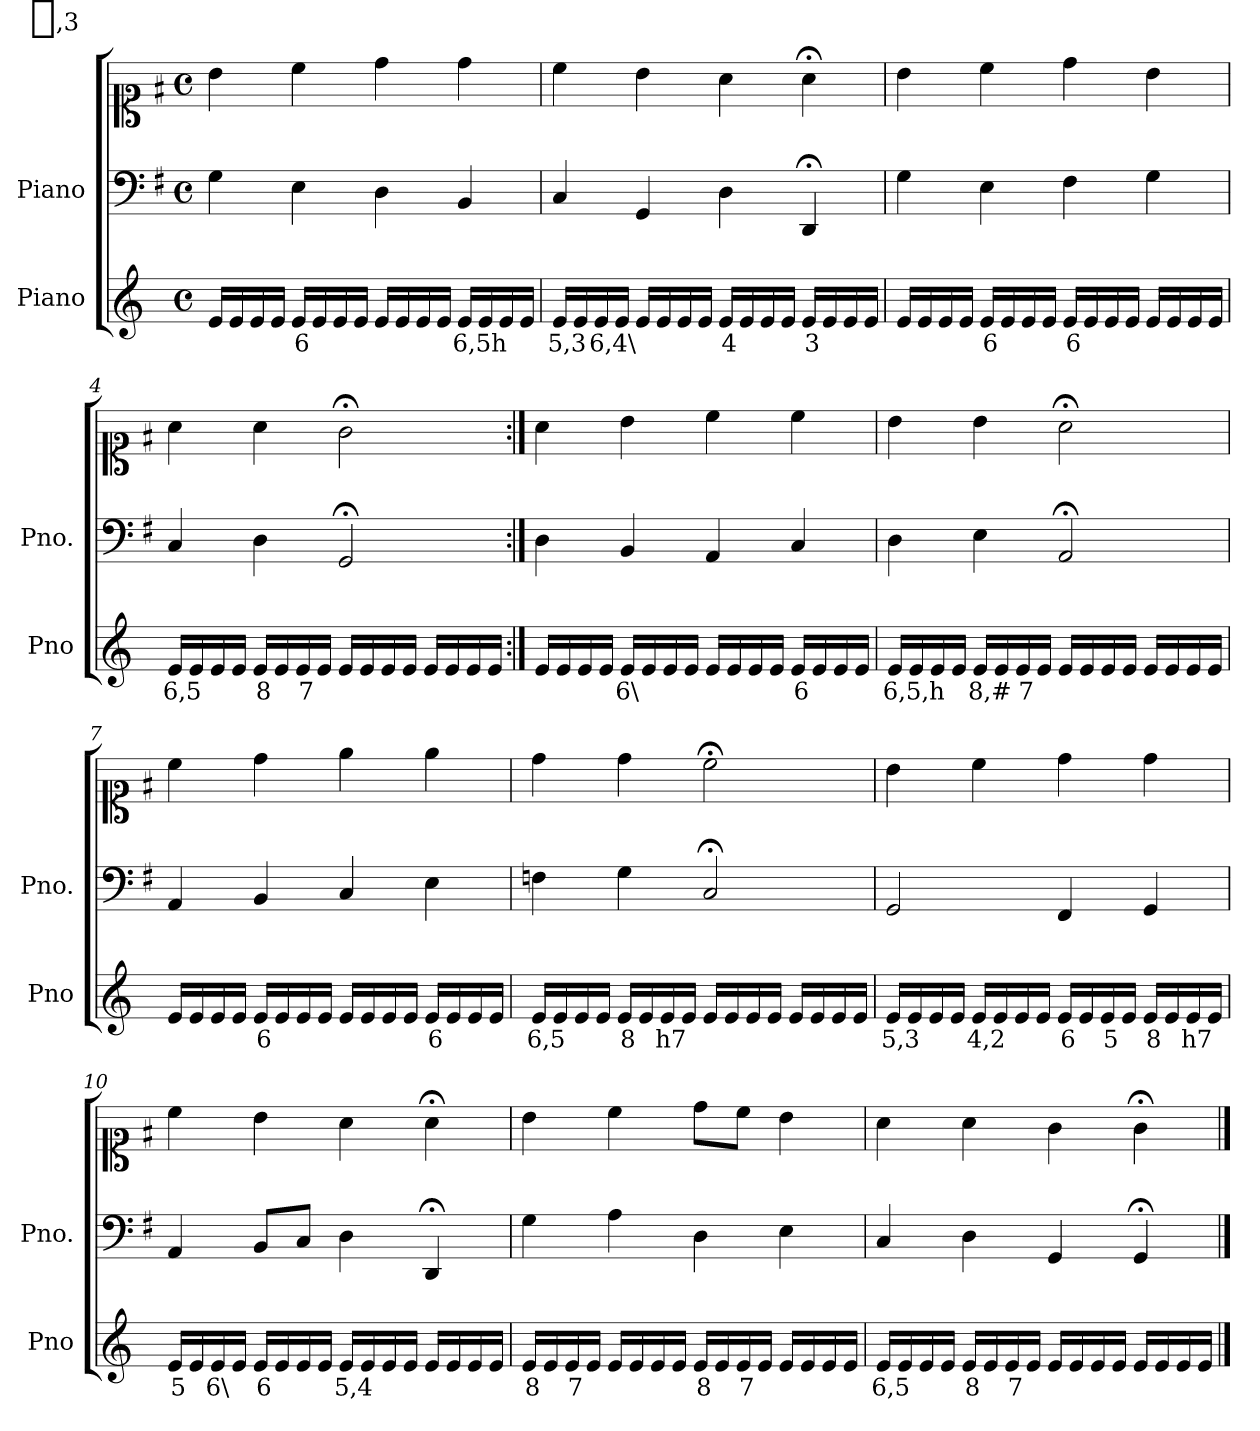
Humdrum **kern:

**kern	**text	**kern	**kern
*part2	*part2	*part1	*part1
*staff3	*staff3	*staff2	*staff1
*I"Piano	*	*I"Piano	*
*I'Pno	*	*I'Pno.	*
*clefG2	*	*clefF4	*clefC1
*k[]	*	*k[f#]	*k[f#]
*M4/4	*	*M4/4	*M4/4
*met(c)	*	*met(c)	*met(c)
=1	=1	=1	=1
16e/LL	.	4G\	4b\
16e/	.	.	.
16e/	.	.	.
16e/JJ	.	.	.
!	!LO:LY:b	!	!
16e/LL	6	4E\	4cc\
16e/	.	.	.
16e/	.	.	.
16e/JJ	.	.	.
16e/LL	.	4D\	4dd\
16e/	.	.	.
16e/	.	.	.
16e/JJ	.	.	.
!	!LO:LY:b	!	!
16e/LL	6,5h	4BB/	4dd\
16e/	.	.	.
16e/	.	.	.
16e/JJ	.	.	.
=2	=2	=2	=2
!	!LO:LY:b	!	!
16e/LL	5,3	4C/	4cc\
16e/	.	.	.
!	!LO:LY:b	!	!
16e/	6,4\	.	.
16e/JJ	.	.	.
16e/LL	.	4GG/	4b\
16e/	.	.	.
16e/	.	.	.
16e/JJ	.	.	.
!	!LO:LY:b	!	!
16e/LL	4	4D\	4a\
16e/	.	.	.
16e/	.	.	.
16e/JJ	.	.	.
!	!LO:LY:b	!	!
16e/LL	3	4DD;</	4a;<\
16e/	.	.	.
16e/	.	.	.
16e/JJ	.	.	.
=3	=3	=3	=3
16e/LL	.	4G\	4b\
16e/	.	.	.
16e/	.	.	.
16e/JJ	.	.	.
!	!LO:LY:b	!	!
16e/LL	6	4E\	4cc\
16e/	.	.	.
16e/	.	.	.
16e/JJ	.	.	.
!	!LO:LY:b	!	!
16e/LL	6	4F#\	4dd\
16e/	.	.	.
16e/	.	.	.
16e/JJ	.	.	.
16e/LL	.	4G\	4b\
16e/	.	.	.
16e/	.	.	.
16e/JJ	.	.	.
=4	=4	=4	=4
!	!LO:LY:b	!	!
16e/LL	6,5	4C/	4a\
16e/	.	.	.
16e/	.	.	.
16e/JJ	.	.	.
!	!LO:LY:b	!	!
16e/LL	8	4D\	4a\
16e/	.	.	.
!	!LO:LY:b	!	!
16e/	7	.	.
16e/JJ	.	.	.
16e/LL	.	2GG;</	2g;<\
16e/	.	.	.
16e/	.	.	.
16e/JJ	.	.	.
16e/LL	.	.	.
16e/	.	.	.
16e/	.	.	.
16e/JJ	.	.	.
=5:|!	=5:|!	=5:|!	=5:|!
16e/LL	.	4D\	4a\
16e/	.	.	.
16e/	.	.	.
16e/JJ	.	.	.
!	!LO:LY:b	!	!
16e/LL	6\	4BB/	4b\
16e/	.	.	.
16e/	.	.	.
16e/JJ	.	.	.
16e/LL	.	4AA/	4cc\
16e/	.	.	.
16e/	.	.	.
16e/JJ	.	.	.
!	!LO:LY:b	!	!
16e/LL	6	4C/	4cc\
16e/	.	.	.
16e/	.	.	.
16e/JJ	.	.	.
=6	=6	=6	=6
!	!LO:LY:b	!	!
16e/LL	6,5,h	4D\	4b\
16e/	.	.	.
16e/	.	.	.
16e/JJ	.	.	.
!	!LO:LY:b	!	!
16e/LL	8,#	4E\	4b\
16e/	.	.	.
!	!LO:LY:b	!	!
16e/	7	.	.
16e/JJ	.	.	.
16e/LL	.	2AA;</	2a;<\
16e/	.	.	.
16e/	.	.	.
16e/JJ	.	.	.
16e/LL	.	.	.
16e/	.	.	.
16e/	.	.	.
16e/JJ	.	.	.
=7	=7	=7	=7
16e/LL	.	4AA/	4cc\
16e/	.	.	.
16e/	.	.	.
16e/JJ	.	.	.
!	!LO:LY:b	!	!
16e/LL	6	4BB/	4dd\
16e/	.	.	.
16e/	.	.	.
16e/JJ	.	.	.
16e/LL	.	4C/	4ee\
16e/	.	.	.
16e/	.	.	.
16e/JJ	.	.	.
!	!LO:LY:b	!	!
16e/LL	6	4E\	4ee\
16e/	.	.	.
16e/	.	.	.
16e/JJ	.	.	.
=8	=8	=8	=8
!	!LO:LY:b	!	!
16e/LL	6,5	4Fn\	4dd\
16e/	.	.	.
16e/	.	.	.
16e/JJ	.	.	.
!	!LO:LY:b	!	!
16e/LL	8	4G\	4dd\
16e/	.	.	.
!	!LO:LY:b	!	!
16e/	h7	.	.
16e/JJ	.	.	.
16e/LL	.	2C;</	2cc;<\
16e/	.	.	.
16e/	.	.	.
16e/JJ	.	.	.
16e/LL	.	.	.
16e/	.	.	.
16e/	.	.	.
16e/JJ	.	.	.
=9	=9	=9	=9
!	!LO:LY:b	!	!
16e/LL	5,3	2GG/	4b\
16e/	.	.	.
16e/	.	.	.
16e/JJ	.	.	.
!	!LO:LY:b	!	!
16e/LL	4,2	.	4cc\
16e/	.	.	.
16e/	.	.	.
16e/JJ	.	.	.
!	!LO:LY:b	!	!
16e/LL	6	4FF#/	4dd\
16e/	.	.	.
!	!LO:LY:b	!	!
16e/	5	.	.
16e/JJ	.	.	.
!	!LO:LY:b	!	!
16e/LL	8	4GG/	4dd\
16e/	.	.	.
!	!LO:LY:b	!	!
16e/	h7	.	.
16e/JJ	.	.	.
=10	=10	=10	=10
!	!LO:LY:b	!	!
16e/LL	5	4AA/	4cc\
16e/	.	.	.
!	!LO:LY:b	!	!
16e/	6\	.	.
16e/JJ	.	.	.
!	!LO:LY:b	!	!
16e/LL	6	8BB/L	4b\
16e/	.	.	.
16e/	.	8C/J	.
16e/JJ	.	.	.
!	!LO:LY:b	!	!
16e/LL	5,4	4D\	4a\
16e/	.	.	.
16e/	.	.	.
16e/JJ	.	.	.
!	!LO:LY:b	!	!
16e/LL	_,3	4DD;</	4a;<\
16e/	.	.	.
16e/	.	.	.
16e/JJ	.	.	.
=11	=11	=11	=11
!	!LO:LY:b	!	!
16e/LL	8	4G\	4b\
16e/	.	.	.
!	!LO:LY:b	!	!
16e/	7	.	.
16e/JJ	.	.	.
16e/LL	.	4A\	4cc\
16e/	.	.	.
16e/	.	.	.
16e/JJ	.	.	.
!	!LO:LY:b	!	!
16e/LL	8	4D\	8dd\L
16e/	.	.	.
!	!LO:LY:b	!	!
16e/	7	.	8cc\J
16e/JJ	.	.	.
16e/LL	.	4E\	4b\
16e/	.	.	.
16e/	.	.	.
16e/JJ	.	.	.
=12	=12	=12	=12
!	!LO:LY:b	!	!
16e/LL	6,5	4C/	4a\
16e/	.	.	.
16e/	.	.	.
16e/JJ	.	.	.
!	!LO:LY:b	!	!
16e/LL	8	4D\	4a\
16e/	.	.	.
!	!LO:LY:b	!	!
16e/	7	.	.
16e/JJ	.	.	.
16e/LL	.	4GG/	4g\
16e/	.	.	.
16e/	.	.	.
16e/JJ	.	.	.
16e/LL	.	4GG;</	4g;<\
16e/	.	.	.
16e/	.	.	.
16e/JJ	.	.	.
==	==	==	==
*-	*-	*-	*-
